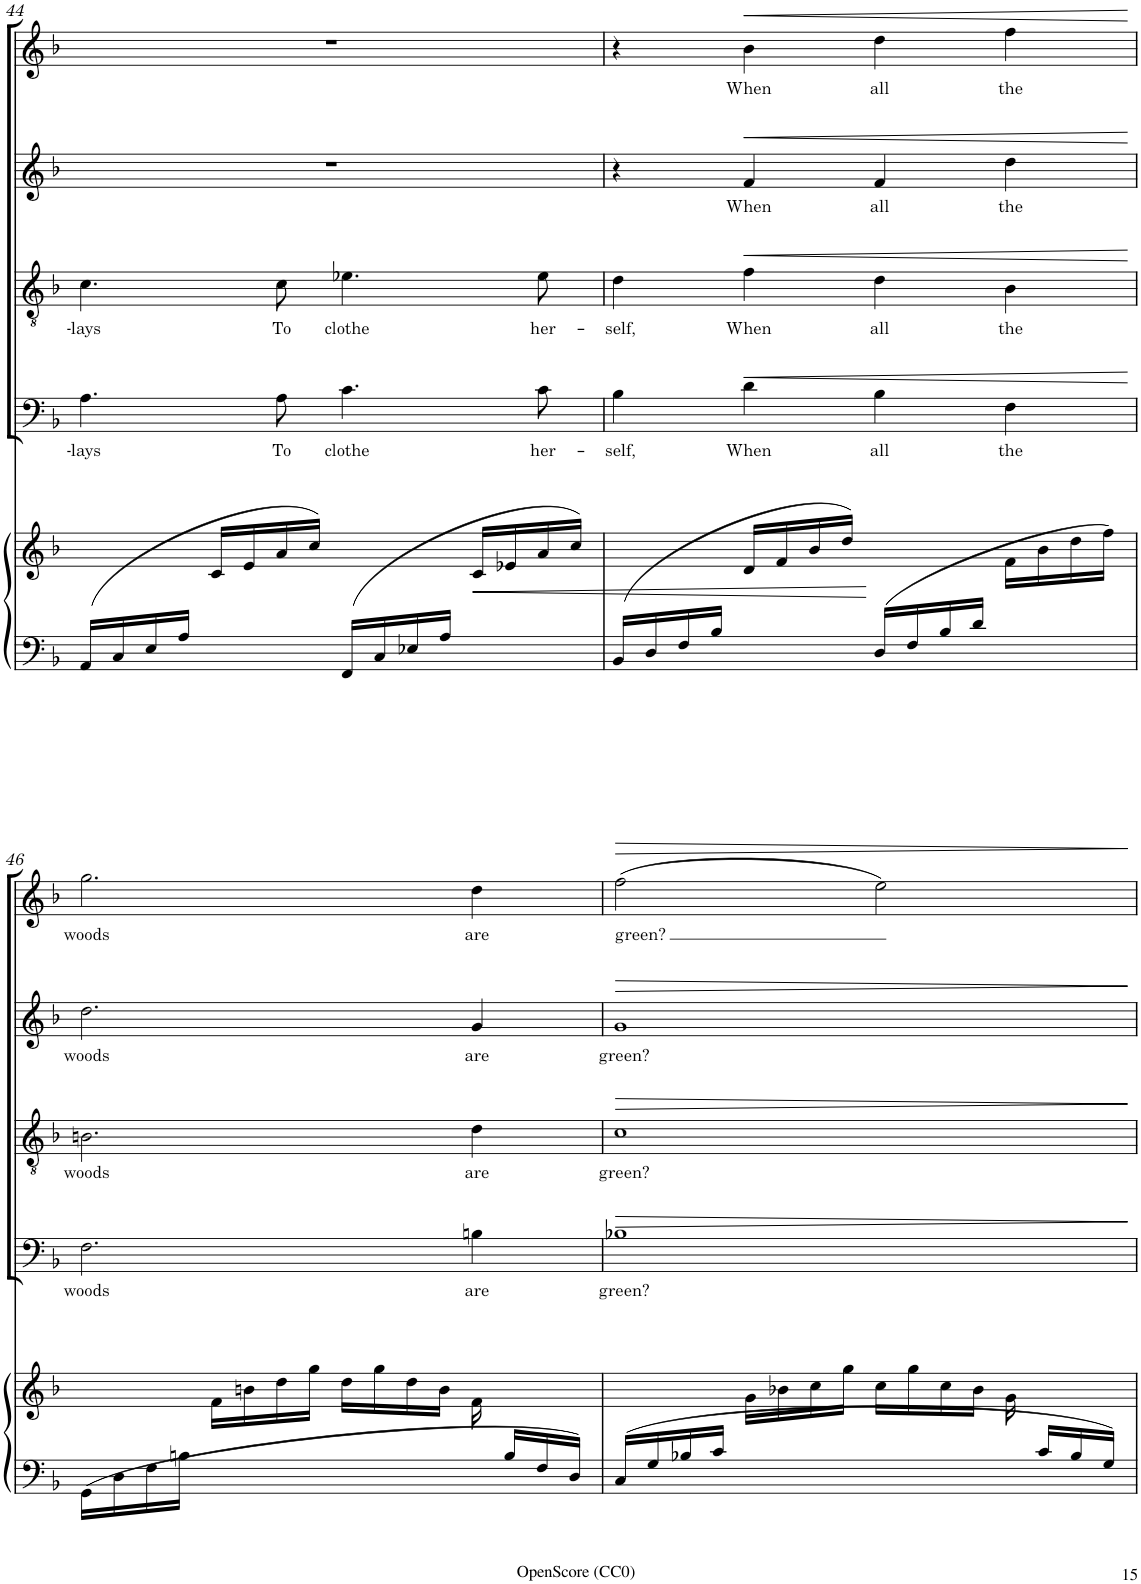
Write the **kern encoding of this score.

**kern	**kern	**dynam	**kern	**text	**dynam	**kern	**text	**dynam	**kern	**text	**dynam	**kern	**text	**dynam
*part5	*part5	*part5	*part4	*part4	*part4	*part3	*part3	*part3	*part2	*part2	*part2	*part1	*part1	*part1
*staff6	*staff5	*staff5/6	*staff4	*staff4	*staff4	*staff3	*staff3	*staff3	*staff2	*staff2	*staff2	*staff1	*staff1	*staff1
*I"Piano	*	*	*I"Bass	*	*	*I"Tenor	*	*	*I"Alto	*	*	*I"Soprano	*	*
*I'Pno	*	*	*	*	*	*	*	*	*	*	*	*	*	*
!!LO:PB:g=z
*clefF4	*clefG2	*	*clefF4	*	*	*clefGv2	*	*	*clefG2	*	*	*clefG2	*	*
*k[b-]	*k[b-]	*	*k[b-]	*	*	*k[b-]	*	*	*k[b-]	*	*	*k[b-]	*	*
*M4/4	*M4/4	*	*M4/4	*	*	*M4/4	*	*	*M4/4	*	*	*M4/4	*	*
*met(c)	*met(c)	*	*met(c)	*	*	*met(c)	*	*	*met(c)	*	*	*met(c)	*	*
=44	=44	=44	=44	=44	=44	=44	=44	=44	=44	=44	=44	=44	=44	=44
*^	*	*	*	*	*	*	*	*	*	*	*	*	*	*
!	!	!	!	!	!LO:LY:b	!	!	!LO:LY:b	!	!	!	!	!	!	!
(>16AA/LL	1ryy	4ryy	.	4.A\	-lays	.	4.c\	-lays	.	1r	.	.	1r	.	.
16C/	.	.	.	.	.	.	.	.	.	.	.	.	.	.	.
16E/	.	.	.	.	.	.	.	.	.	.	.	.	.	.	.
16A/JJ	.	.	.	.	.	.	.	.	.	.	.	.	.	.	.
4ryy	.	16c/LL	.	.	.	.	.	.	.	.	.	.	.	.	.
.	.	16e/	.	.	.	.	.	.	.	.	.	.	.	.	.
!	!	!	!	!	!LO:LY:b	!	!	!LO:LY:b	!	!	!	!	!	!	!
.	.	16a/	.	8A\	To	.	8c\	To	.	.	.	.	.	.	.
.	.	16cc/JJ)	.	.	.	.	.	.	.	.	.	.	.	.	.
!	!	!	!	!	!LO:LY:b	!	!	!LO:LY:b	!	!	!	!	!	!	!
(>16FF/LL	.	4ryy	.	4.c\	clothe	.	4.e-X\	clothe	.	.	.	.	.	.	.
16C/	.	.	.	.	.	.	.	.	.	.	.	.	.	.	.
16E-X/	.	.	.	.	.	.	.	.	.	.	.	.	.	.	.
16A/JJ	.	.	.	.	.	.	.	.	.	.	.	.	.	.	.
!	!	!	!LO:HP:b	!	!	!	!	!	!	!	!	!	!	!	!
4ryy	.	16c/LL	<	.	.	.	.	.	.	.	.	.	.	.	.
.	.	16e-X/	.	.	.	.	.	.	.	.	.	.	.	.	.
!	!	!	!	!	!LO:LY:b	!	!	!LO:LY:b	!	!	!	!	!	!	!
.	.	16a/	.	8c\	her-	.	8e-\	her-	.	.	.	.	.	.	.
.	.	16cc/JJ)	.	.	.	.	.	.	.	.	.	.	.	.	.
=45	=45	=45	=45	=45	=45	=45	=45	=45	=45	=45	=45	=45	=45	=45	=45
!	!	!	!	!	!LO:LY:b	!	!	!LO:LY:b	!	!	!	!	!	!	!
(>16BB-/LL	1ryy	4ryy	.	4B-\	-self,	.	4d\	-self,	.	4r	.	.	4r	.	.
16D/	.	.	.	.	.	.	.	.	.	.	.	.	.	.	.
16F/	.	.	.	.	.	.	.	.	.	.	.	.	.	.	.
16B-/JJ	.	.	.	.	.	.	.	.	.	.	.	.	.	.	.
!	!	!	!	!	!LO:LY:b	!LO:HP:b	!	!LO:LY:b	!LO:HP:b	!	!LO:LY:b	!LO:HP:b	!	!LO:LY:b	!LO:HP:b
4ryy	.	16d/LL	.	4d\	When	<	4f\	When	<	4f/	When	<	4b-\	When	<
.	.	16f/	.	.	.	.	.	.	.	.	.	.	.	.	.
.	.	16b-/	.	.	.	.	.	.	.	.	.	.	.	.	.
.	.	16dd/JJ)	.	.	.	.	.	.	.	.	.	.	.	.	.
!	!	!	!	!	!LO:LY:b	!	!	!LO:LY:b	!	!	!LO:LY:b	!	!	!LO:LY:b	!
(16D/LL	.	4ryy	[	4B-\	all	.	4d\	all	.	4f/	all	.	4dd\	all	.
16F/	.	.	.	.	.	.	.	.	.	.	.	.	.	.	.
16B-/	.	.	.	.	.	.	.	.	.	.	.	.	.	.	.
16d/JJ	.	.	.	.	.	.	.	.	.	.	.	.	.	.	.
!	!	!	!	!	!LO:LY:b	!	!	!LO:LY:b	!	!	!LO:LY:b	!	!	!LO:LY:b	!
4ryy	.	16f\LL	.	4F\	the	.	4B-\	the	.	4dd\	the	.	4ff\	the	.
.	.	16b-\	.	.	.	.	.	.	.	.	.	.	.	.	.
.	.	16dd\	.	.	.	.	.	.	.	.	.	.	.	.	.
.	.	16ff\JJ)	.	.	.	.	.	.	.	.	.	.	.	.	.
*v	*v	*	*	*	*	*	*	*	*	*	*	*	*	*	*
.	.	.	.	.	[	.	.	[	.	.	[	.	.	[
!!LO:LB:g=z
=46	=46	=46	=46	=46	=46	=46	=46	=46	=46	=46	=46	=46	=46	=46
*^	*	*	*	*	*	*	*	*	*	*	*	*	*	*
!	!	!	!	!	!LO:LY:b	!	!	!LO:LY:b	!	!	!LO:LY:b	!	!	!LO:LY:b	!
16GG\LL	1ryy	4ryy	.	2.F\	woods	.	2.Bn\	woods	.	2.dd\	woods	.	2.gg\	woods	.
16D\	.	.	.	.	.	.	.	.	.	.	.	.	.	.	.
16F\	.	.	.	.	.	.	.	.	.	.	.	.	.	.	.
16Bn\JJ	.	.	.	.	.	.	.	.	.	.	.	.	.	.	.
16ryy	.	16f\LL	.	.	.	.	.	.	.	.	.	.	.	.	.
.	.	16bn\	.	.	.	.	.	.	.	.	.	.	.	.	.
.	.	16dd\	.	.	.	.	.	.	.	.	.	.	.	.	.
.	.	16gg\JJ	.	.	.	.	.	.	.	.	.	.	.	.	.
.	.	16dd\LL	.	.	.	.	.	.	.	.	.	.	.	.	.
.	.	16gg\	.	.	.	.	.	.	.	.	.	.	.	.	.
.	.	16dd\	.	.	.	.	.	.	.	.	.	.	.	.	.
.	.	16b\JJ	.	.	.	.	.	.	.	.	.	.	.	.	.
!	!	!	!	!	!LO:LY:b	!	!	!LO:LY:b	!	!	!LO:LY:b	!	!	!LO:LY:b	!
.	.	16f\	.	4Bn\	are	.	4d\	are	.	4g/	are	.	4dd\	are	.
16B/LL	.	8.ryy	.	.	.	.	.	.	.	.	.	.	.	.	.
16F/	.	.	.	.	.	.	.	.	.	.	.	.	.	.	.
16D/JJ	.	.	.	.	.	.	.	.	.	.	.	.	.	.	.
=47	=47	=47	=47	=47	=47	=47	=47	=47	=47	=47	=47	=47	=47	=47	=47
!	!	!	!	!	!LO:LY:b	!LO:HP:b	!	!LO:LY:b	!LO:HP:b	!	!LO:LY:b	!LO:HP:b	!	!LO:LY:b	!LO:HP:b
16C/LL	1ryy	4ryy	.	1B-X	green?	>	1c	green?	>	1g	green?	>	(2ff\	green?	>
16G/	.	.	.	.	.	.	.	.	.	.	.	.	.	.	.
16B-X/	.	.	.	.	.	.	.	.	.	.	.	.	.	.	.
16c/JJ	.	.	.	.	.	.	.	.	.	.	.	.	.	.	.
16ryy	.	16g\LL	.	.	.	.	.	.	.	.	.	.	.	.	.
.	.	16b-X\	.	.	.	.	.	.	.	.	.	.	.	.	.
.	.	16cc\	.	.	.	.	.	.	.	.	.	.	.	.	.
.	.	16gg\JJ	.	.	.	.	.	.	.	.	.	.	.	.	.
.	.	16cc\LL	.	.	.	.	.	.	.	.	.	.	2ee\)	.	.
.	.	16gg\	.	.	.	.	.	.	.	.	.	.	.	.	.
.	.	16cc\	.	.	.	.	.	.	.	.	.	.	.	.	.
.	.	16b-\JJ	.	.	.	.	.	.	.	.	.	.	.	.	.
.	.	16g\	.	.	.	.	.	.	.	.	.	.	.	.	.
16c/LL	.	8.ryy	.	.	.	.	.	.	.	.	.	.	.	.	.
16B-/	.	.	.	.	.	.	.	.	.	.	.	.	.	.	.
16G/JJ	.	.	.	.	.	.	.	.	.	.	.	.	.	.	.
*v	*v	*	*	*	*	*	*	*	*	*	*	*	*	*	*
.	.	.	.	.	]	.	.	]	.	.	]	.	.	]
=	=	=	=	=	=	=	=	=	=	=	=	=	=	=
*-	*-	*-	*-	*-	*-	*-	*-	*-	*-	*-	*-	*-	*-	*-
